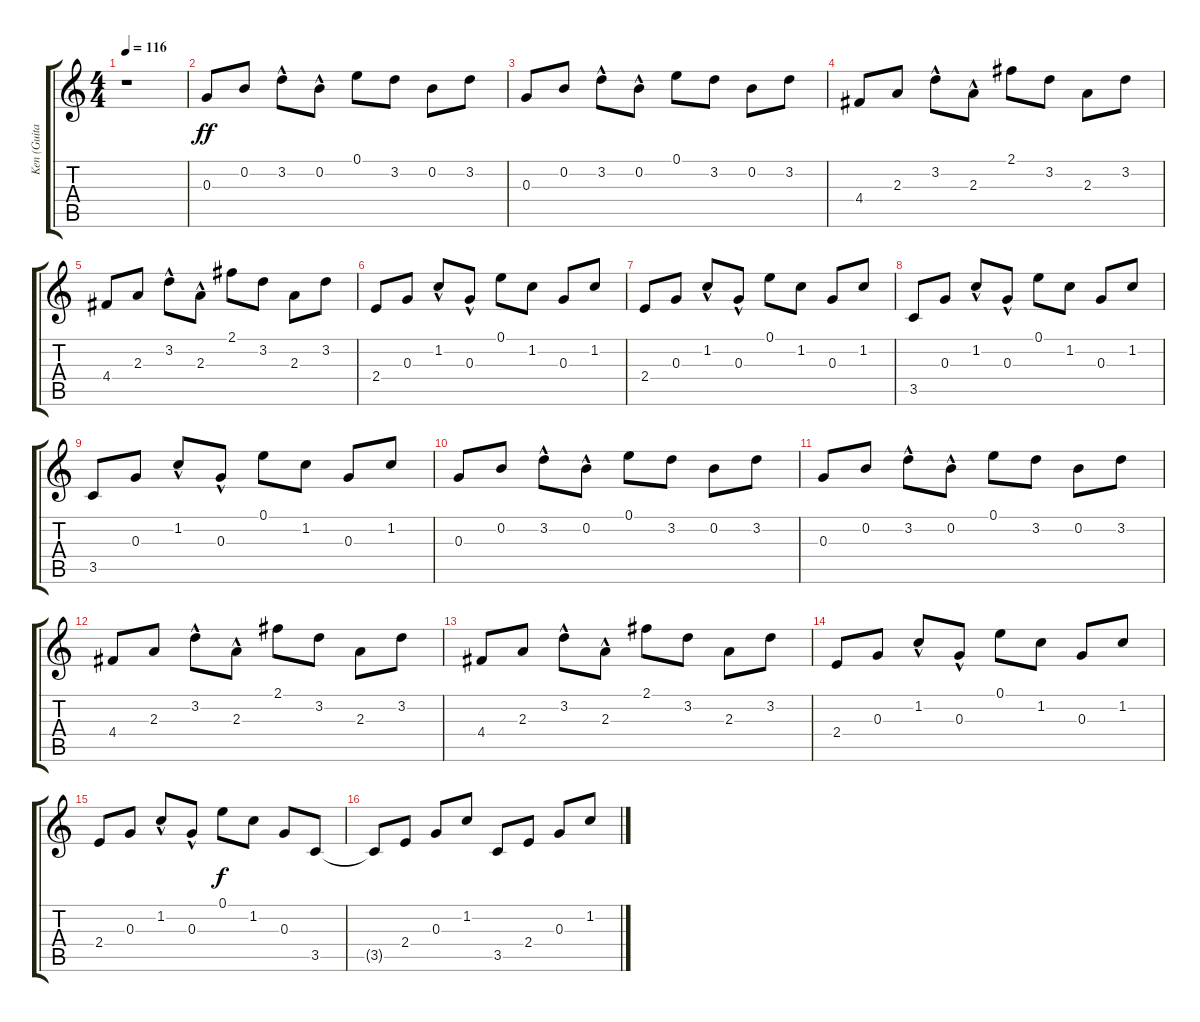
\track ("Ken (Guitar)" "Ken (Guita") {instrument distortionguitar}
\staff {score tabs}
\tuning (E4 B3 G3 D3 A2 E2) {hide}
\ts (4 4)
\tempo 116
\clef g2
\ks c
r.1{dy f} |
0.3.8{dy ff volume 12 balance 12 instrument electricguitarclean} 0.2.8 3.2{hac}.8 0.2{hac}.8 0.1.8 3.2.8 0.2.8 3.2.8 |
0.3.8 0.2.8 3.2{hac}.8 0.2{hac}.8 0.1.8 3.2.8 0.2.8 3.2.8 |
4.4.8 2.3.8 3.2{hac}.8 2.3{hac}.8 2.1.8 3.2.8 2.3.8 3.2.8 |
4.4.8 2.3.8 3.2{hac}.8 2.3{hac}.8 2.1.8 3.2.8 2.3.8 3.2.8 |
2.4.8 0.3.8 1.2{hac}.8 0.3{hac}.8 0.1.8 1.2.8 0.3.8 1.2.8 |
2.4.8 0.3.8 1.2{hac}.8 0.3{hac}.8 0.1.8 1.2.8 0.3.8 1.2.8 |
3.5.8 0.3.8 1.2{hac}.8 0.3{hac}.8 0.1.8 1.2.8 0.3.8 1.2.8 |
3.5.8 0.3.8 1.2{hac}.8 0.3{hac}.8 0.1.8 1.2.8 0.3.8 1.2.8 |
0.3.8 0.2.8 3.2{hac}.8 0.2{hac}.8 0.1.8 3.2.8 0.2.8 3.2.8 |
0.3.8 0.2.8 3.2{hac}.8 0.2{hac}.8 0.1.8 3.2.8 0.2.8 3.2.8 |
4.4.8 2.3.8 3.2{hac}.8 2.3{hac}.8 2.1.8 3.2.8 2.3.8 3.2.8 |
4.4.8 2.3.8 3.2{hac}.8 2.3{hac}.8 2.1.8 3.2.8 2.3.8 3.2.8 |
2.4.8 0.3.8 1.2{hac}.8 0.3{hac}.8 0.1.8 1.2.8 0.3.8 1.2.8 |
2.4.8 0.3.8 1.2{hac}.8 0.3{hac}.8 0.1.8{dy f} 1.2.8 0.3.8 3.5.8 |
3.5{t}.8 2.4.8 0.3.8 1.2.8 3.5.8 2.4.8 0.3.8 1.2.8
